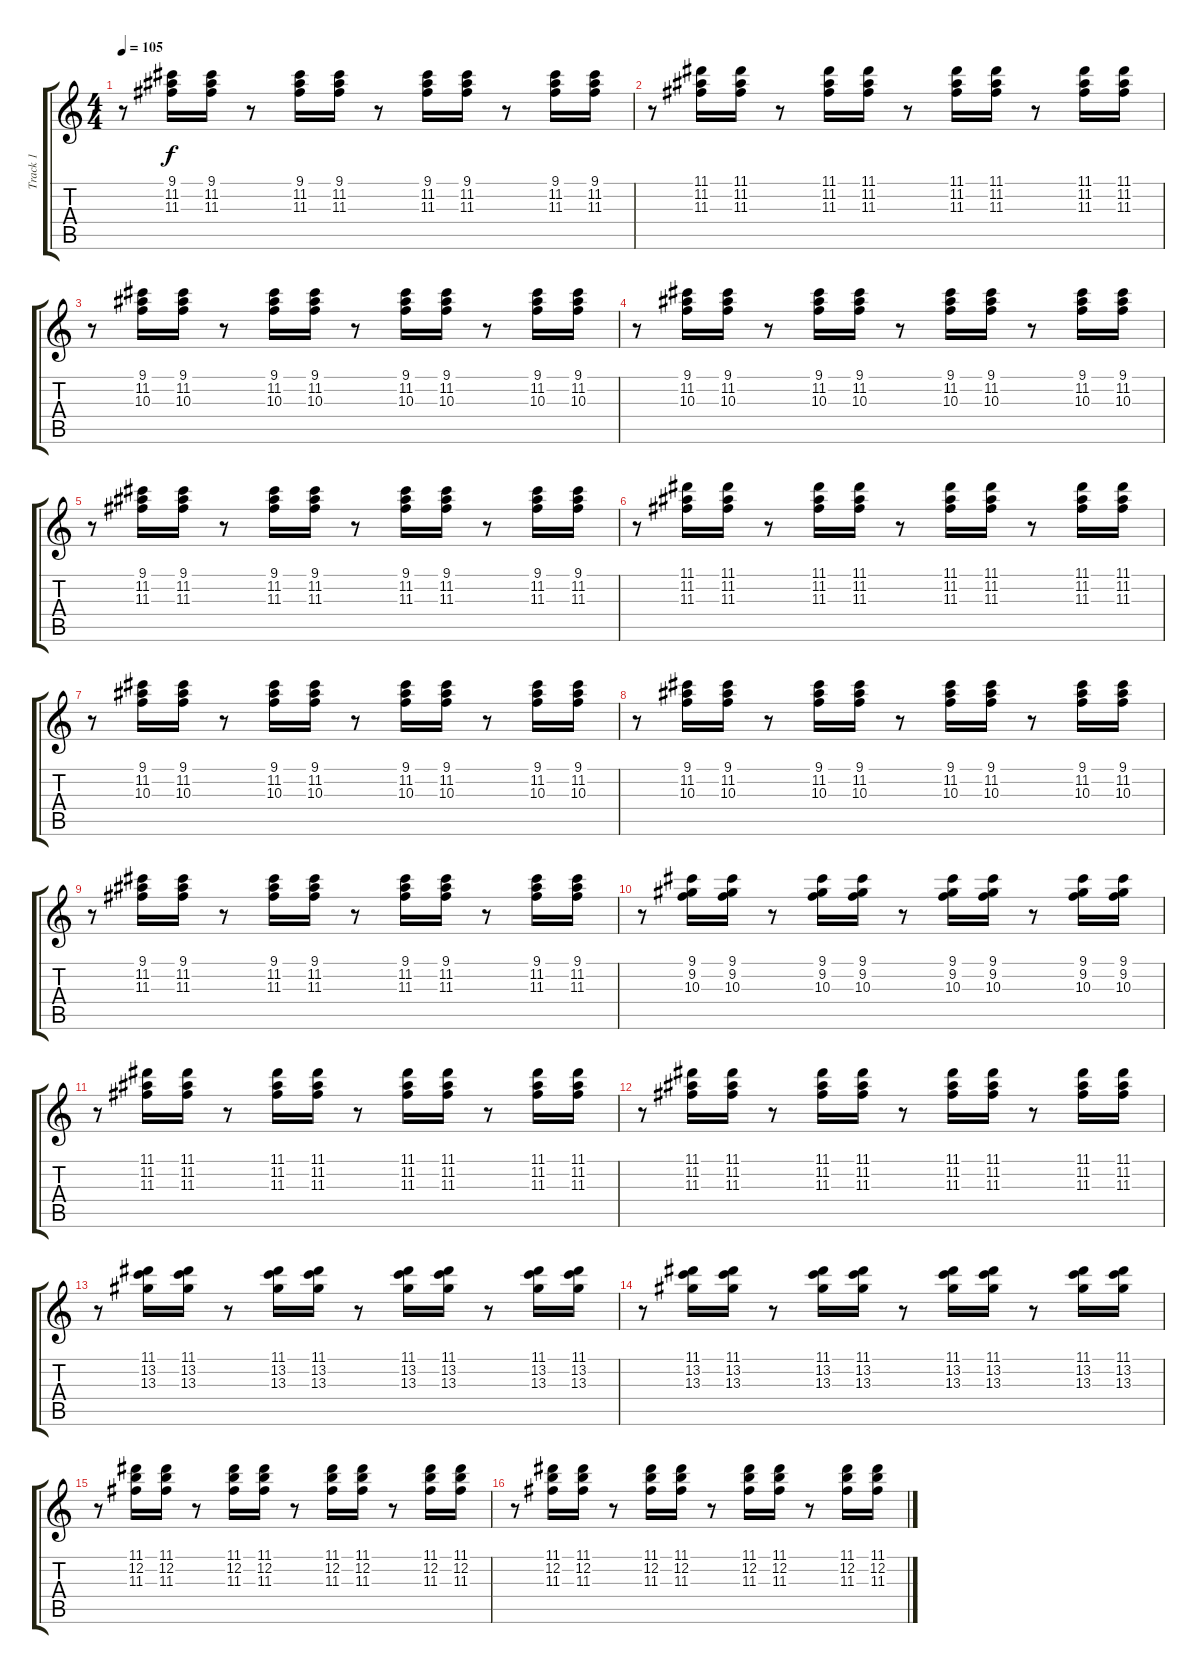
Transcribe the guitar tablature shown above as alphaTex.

\track ("Track 1" "Track 1") {instrument overdrivenguitar}
\staff {score tabs}
\tuning (E4 B3 G3 D3 A2 E2) {hide}
\ts (4 4)
\tempo 105
\clef g2
\ks c
r.8{dy f} (9.1 11.2 11.3).16 (9.1 11.2 11.3).16 r.8 (9.1 11.2 11.3).16 (9.1 11.2 11.3).16 r.8 (9.1 11.2 11.3).16 (9.1 11.2 11.3).16 r.8 (9.1 11.2 11.3).16 (9.1 11.2 11.3).16 |
r.8 (11.1 11.2 11.3).16 (11.1 11.2 11.3).16 r.8 (11.1 11.2 11.3).16 (11.1 11.2 11.3).16 r.8 (11.1 11.2 11.3).16 (11.1 11.2 11.3).16 r.8 (11.1 11.2 11.3).16 (11.1 11.2 11.3).16 |
r.8 (9.1 11.2 10.3).16 (9.1 11.2 10.3).16 r.8 (9.1 11.2 10.3).16 (9.1 11.2 10.3).16 r.8 (9.1 11.2 10.3).16 (9.1 11.2 10.3).16 r.8 (9.1 11.2 10.3).16 (9.1 11.2 10.3).16 |
r.8 (9.1 11.2 10.3).16 (9.1 11.2 10.3).16 r.8 (9.1 11.2 10.3).16 (9.1 11.2 10.3).16 r.8 (9.1 11.2 10.3).16 (9.1 11.2 10.3).16 r.8 (9.1 11.2 10.3).16 (9.1 11.2 10.3).16 |
r.8 (9.1 11.2 11.3).16 (9.1 11.2 11.3).16 r.8 (9.1 11.2 11.3).16 (9.1 11.2 11.3).16 r.8 (9.1 11.2 11.3).16 (9.1 11.2 11.3).16 r.8 (9.1 11.2 11.3).16 (9.1 11.2 11.3).16 |
r.8 (11.1 11.2 11.3).16 (11.1 11.2 11.3).16 r.8 (11.1 11.2 11.3).16 (11.1 11.2 11.3).16 r.8 (11.1 11.2 11.3).16 (11.1 11.2 11.3).16 r.8 (11.1 11.2 11.3).16 (11.1 11.2 11.3).16 |
r.8 (9.1 11.2 10.3).16 (9.1 11.2 10.3).16 r.8 (9.1 11.2 10.3).16 (9.1 11.2 10.3).16 r.8 (9.1 11.2 10.3).16 (9.1 11.2 10.3).16 r.8 (9.1 11.2 10.3).16 (9.1 11.2 10.3).16 |
r.8 (9.1 11.2 10.3).16 (9.1 11.2 10.3).16 r.8 (9.1 11.2 10.3).16 (9.1 11.2 10.3).16 r.8 (9.1 11.2 10.3).16 (9.1 11.2 10.3).16 r.8 (9.1 11.2 10.3).16 (9.1 11.2 10.3).16 |
r.8 (9.1 11.2 11.3).16 (9.1 11.2 11.3).16 r.8 (9.1 11.2 11.3).16 (9.1 11.2 11.3).16 r.8 (9.1 11.2 11.3).16 (9.1 11.2 11.3).16 r.8 (9.1 11.2 11.3).16 (9.1 11.2 11.3).16 |
r.8 (9.1 9.2 10.3).16 (9.1 9.2 10.3).16 r.8 (9.1 9.2 10.3).16 (9.1 9.2 10.3).16 r.8 (9.1 9.2 10.3).16 (9.1 9.2 10.3).16 r.8 (9.1 9.2 10.3).16 (9.1 9.2 10.3).16 |
r.8 (11.1 11.2 11.3).16 (11.1 11.2 11.3).16 r.8 (11.1 11.2 11.3).16 (11.1 11.2 11.3).16 r.8 (11.1 11.2 11.3).16 (11.1 11.2 11.3).16 r.8 (11.1 11.2 11.3).16 (11.1 11.2 11.3).16 |
r.8 (11.1 11.2 11.3).16 (11.1 11.2 11.3).16 r.8 (11.1 11.2 11.3).16 (11.1 11.2 11.3).16 r.8 (11.1 11.2 11.3).16 (11.1 11.2 11.3).16 r.8 (11.1 11.2 11.3).16 (11.1 11.2 11.3).16 |
r.8 (11.1 13.2 13.3).16 (11.1 13.2 13.3).16 r.8 (11.1 13.2 13.3).16 (11.1 13.2 13.3).16 r.8 (11.1 13.2 13.3).16 (11.1 13.2 13.3).16 r.8 (11.1 13.2 13.3).16 (11.1 13.2 13.3).16 |
r.8 (11.1 13.2 13.3).16 (11.1 13.2 13.3).16 r.8 (11.1 13.2 13.3).16 (11.1 13.2 13.3).16 r.8 (11.1 13.2 13.3).16 (11.1 13.2 13.3).16 r.8 (11.1 13.2 13.3).16 (11.1 13.2 13.3).16 |
r.8 (11.1 12.2 11.3).16 (11.1 12.2 11.3).16 r.8 (11.1 12.2 11.3).16 (11.1 12.2 11.3).16 r.8 (11.1 12.2 11.3).16 (11.1 12.2 11.3).16 r.8 (11.1 12.2 11.3).16 (11.1 12.2 11.3).16 |
r.8 (11.1 12.2 11.3).16 (11.1 12.2 11.3).16 r.8 (11.1 12.2 11.3).16 (11.1 12.2 11.3).16 r.8 (11.1 12.2 11.3).16 (11.1 12.2 11.3).16 r.8 (11.1 12.2 11.3).16 (11.1 12.2 11.3).16
